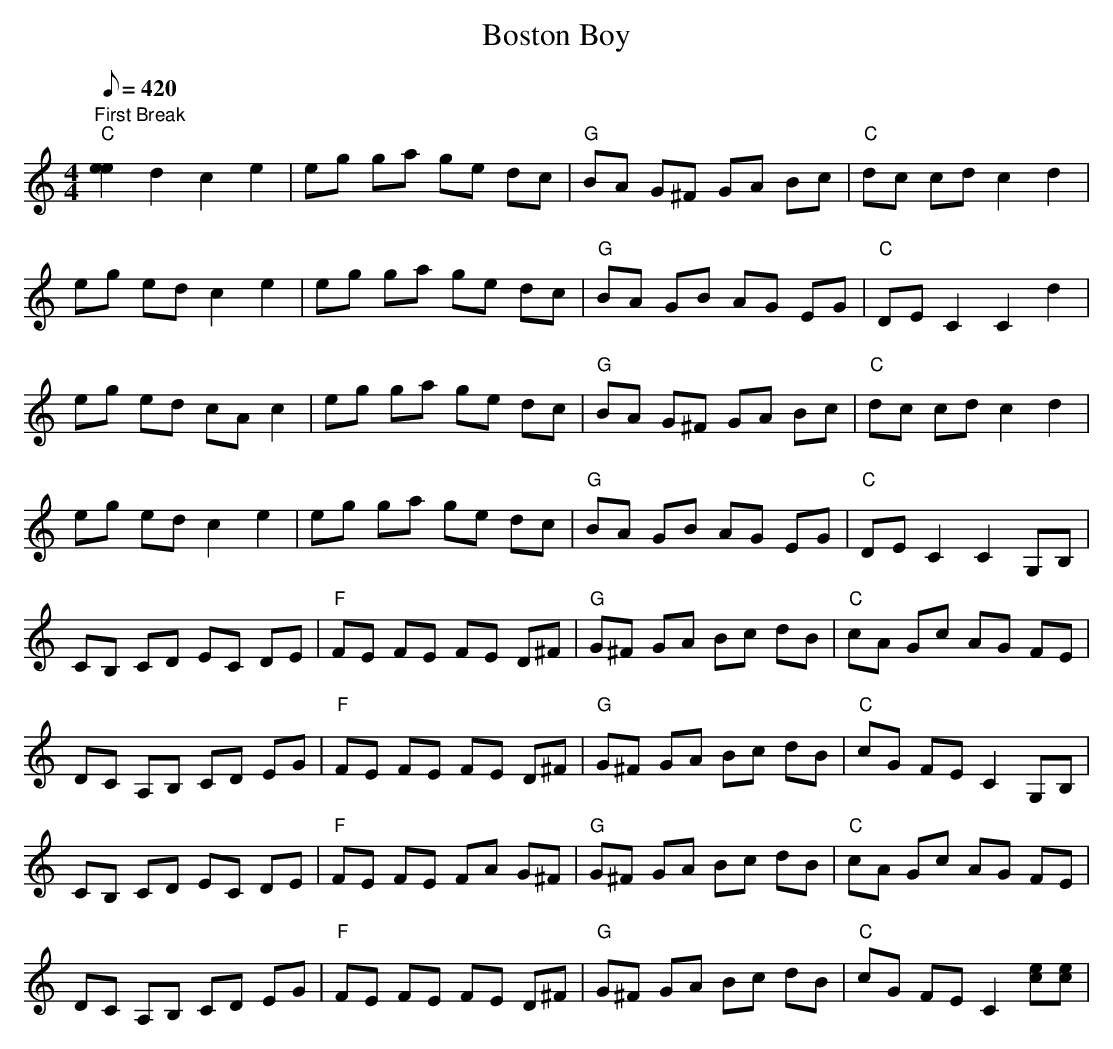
X:1c
T: Boston Boy
L: 1/8
Q: 420
M: 4/4
K: C
 "First Break""C"[e2e2] d2 c2 e2 | eg ga ge dc | "G"BA G^F GA Bc | "C"dc cd c2 d2 |
 eg ed c2 e2 | eg ga ge dc | "G"BA GB AG EG | "C"DE C2 C2 d2 |
 eg ed cA c2 | eg ga ge dc | "G"BA G^F GA Bc | "C"dc cd c2 d2 |
 eg ed c2 e2 | eg ga ge dc | "G"BA GB AG EG | "C"DE C2 C2 G,B, |
 CB, CD EC DE | "F"FE FE FE D^F | "G"G^F GA Bc dB | "C"cA Gc AG FE |
 DC A,B, CD EG | "F"FE FE FE D^F | "G"G^F GA Bc dB | "C"cG FE C2 G,B, |
 CB, CD EC DE | "F"FE FE FA G^F | "G"G^F GA Bc dB | "C"cA Gc AG FE |
 DC A,B, CD EG | "F"FE FE FE D^F | "G"G^F GA Bc dB | "C"cG FE C2 [ec][ec] |
